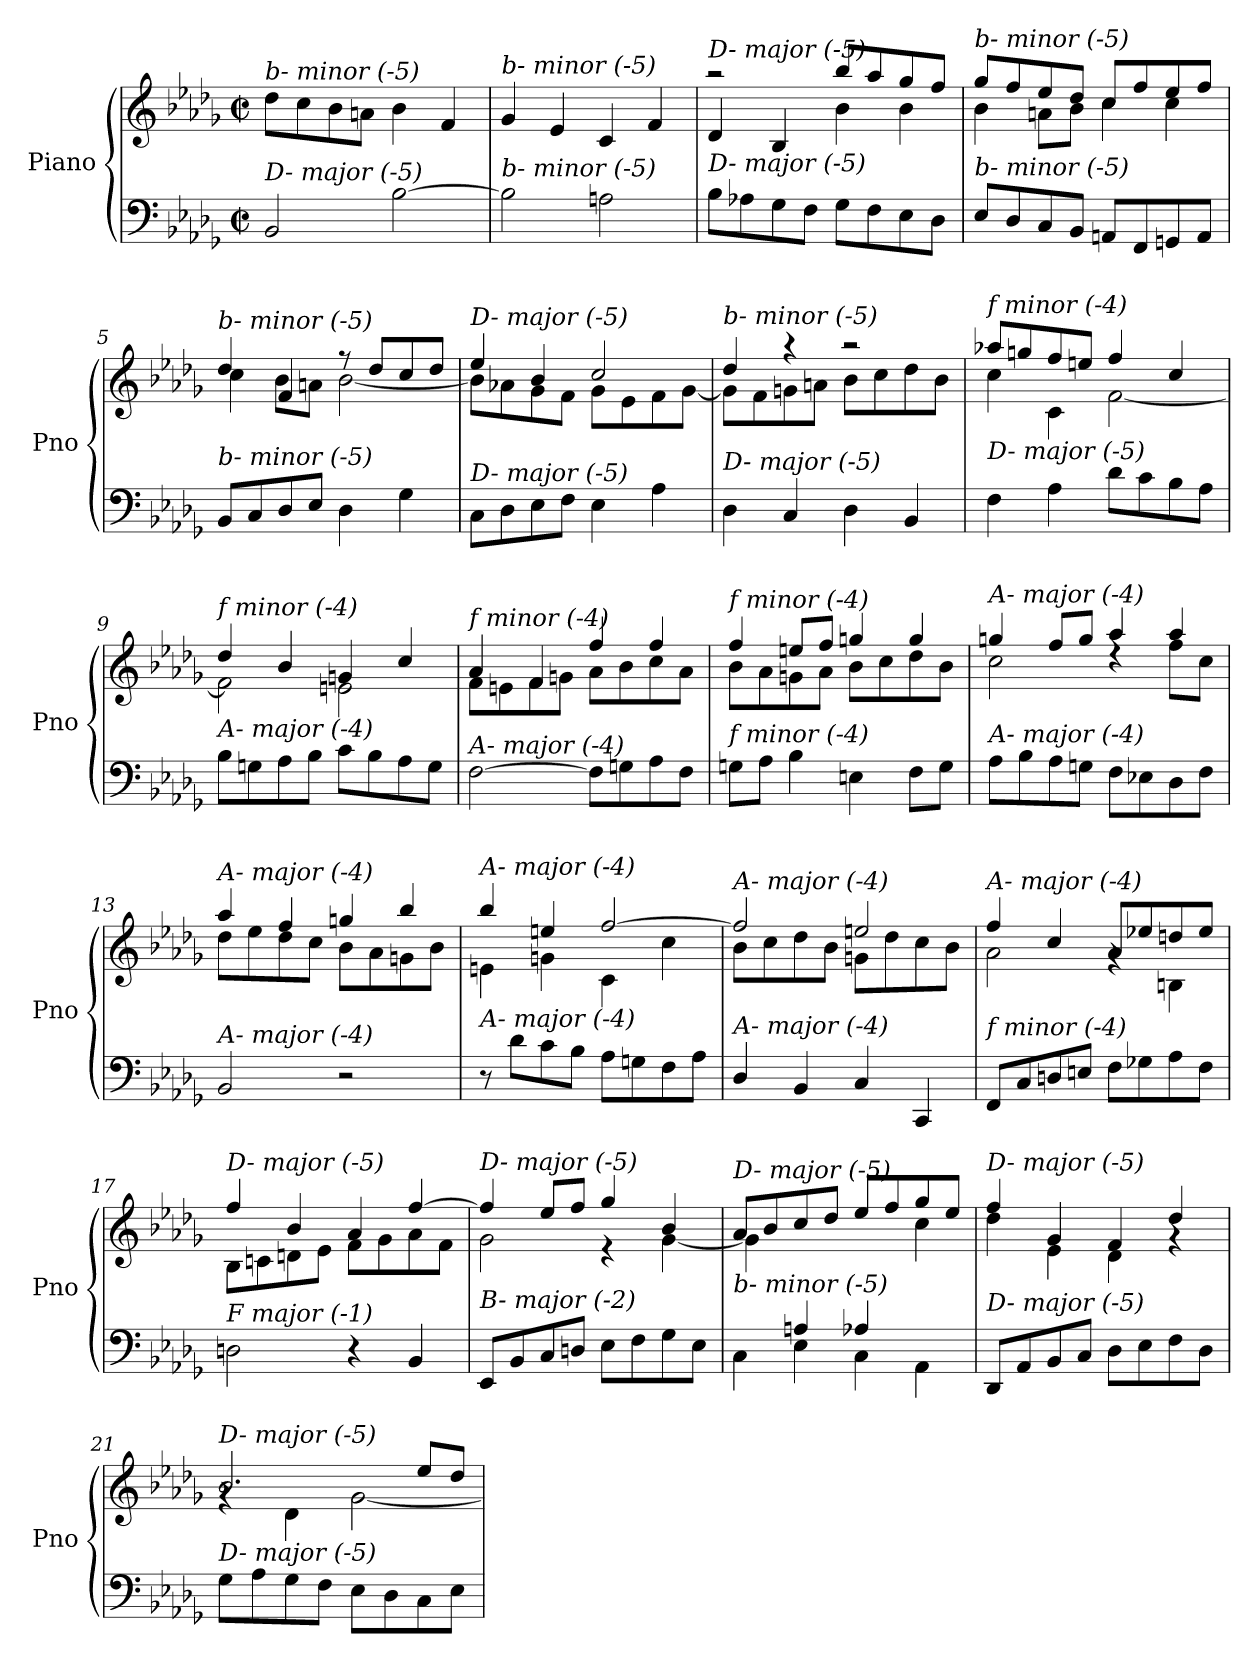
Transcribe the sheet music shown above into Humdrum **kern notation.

**kern	**kern
*part1	*part1
*staff2	*staff1
*I"Piano	*
*I'Pno	*
*clefF4	*clefG2
*k[b-e-a-d-g-]	*k[b-e-a-d-g-]
*M2/2	*M2/2
*met(c|)	*met(c|)
=1	=1
!	!LO:TX:i:t=b- minor (-5)
!LO:TX:i:t=D- major (-5)	!
2BB-/	8dd-\L
.	8cc\
.	8b-\
.	8an\J
[2B-\	4b-\
.	4f/
=2	=2
!	!LO:TX:i:t=b- minor (-5)
!LO:TX:i:t=b- minor (-5)	!
2B-\]	4g-/
.	4e-/
2An\	4c/
.	4f/
=3	=3
*	*^
!	!LO:TX:i:t=D- major (-5)	!
!LO:TX:i:t=D- major (-5)	!	!
8B-\L	2r	4d-/
8A-X\	.	.
8G-\	.	4B-/
8F\J	.	.
8G-\L	8bb-/L	4b-\
8F\	8aa-/	.
8E-\	8gg-/	4b-\
8D-\J	8ff/J	.
=4	=4	=4
!	!LO:TX:i:t=b- minor (-5)	!
!LO:TX:i:t=b- minor (-5)	!	!
8E-/L	8gg-/L	4b-\
8D-/	8ff/	.
8C/	8ee-/	8an\L
8BB-/J	8dd-/J	8b-\J
8AAn/L	8cc/L	4cc\
8FF/	8ff/	.
8GGn/	8ee-/	4cc\
8AA/J	8ff/J	.
=5	=5	=5
!	!LO:TX:i:t=b- minor (-5)	!
!LO:TX:i:t=b- minor (-5)	!	!
8BB-/L	4dd-/	4cc\
8C/	.	.
8D-/	4f/	8b-\L
8E-/J	.	8an\J
4D-\	8r	[2b-\
.	8dd-/L	.
4G-\	8cc/	.
.	8dd-/J	.
!!LO:LB:g=z	!!
=6	=6	=6
!	!LO:TX:i:t=D- major (-5)	!
!LO:TX:i:t=D- major (-5)	!	!
8C\L	4ee-/	8b-\L]
8D-\	.	8a-X\
8E-\	4b-/	8g-\
8F\J	.	8f\J
4E-\	2cc/	8g-\L
.	.	8e-\
4A-\	.	8f\
.	.	[8g-\J
=7	=7	=7
!	!LO:TX:i:t=b- minor (-5)	!
!LO:TX:i:t=D- major (-5)	!	!
4D-\	4dd-/	8g-\L]
.	.	8f\
4C/	4r	8gn\
.	.	8an\J
4D-\	2r	8b-\L
.	.	8cc\
4BB-/	.	8dd-\
.	.	8b-\J
=8	=8	=8
!	!LO:TX:i:t=f minor (-4)	!
!LO:TX:i:t=D- major (-5)	!	!
4F\	8aa-X/L	4cc\
.	8ggn/	.
4A-\	8ff/	4c\
.	8een/J	.
8d-\L	4ff/	[2f\
8c\	.	.
8B-\	4cc/	.
8A-\J	.	.
=9	=9	=9
!	!LO:TX:i:t=f minor (-4)	!
!LO:TX:i:t=A- major (-4)	!	!
8B-\L	4dd-/	2f\]
8Gn\	.	.
8A-\	4b-/	.
8B-\J	.	.
8c\L	4gn/	2en\
8B-\	.	.
8A-\	4cc/	.
8G\J	.	.
=10	=10	=10
!	!LO:TX:i:t=f minor (-4)	!
!LO:TX:i:t=A- major (-4)	!	!
[2F\	4a-/	8f\L
.	.	8en\
.	4f/	8f\
.	.	8gn\J
8F\L]	4ff/	8a-\L
8Gn\	.	8b-\
8A-\	4ff/	8cc\
8F\J	.	8a-\J
!!LO:LB:g=z	!!
=11	=11	=11
!	!LO:TX:i:t=f minor (-4)	!
!LO:TX:i:t=f minor (-4)	!	!
8Gn\L	4ff/	8b-\L
8A-\J	.	8a-\
4B-\	8een/L	8gn\
.	8ff/J	8a-\J
4En\	4ggn/	8b-\L
.	.	8cc\
8F\L	4gg/	8dd-\
8G\J	.	8b-\J
=12	=12	=12
!	!LO:TX:i:t=A- major (-4)	!
!LO:TX:i:t=A- major (-4)	!	!
8A-\L	4ggn/	2cc\
8B-\	.	.
8A-\	8ff/L	.
8Gn\J	8gg/J	.
8F\L	4aa-/	4rdd
8E-X\	.	.
8D-\	4aa-/	8ff\L
8F\J	.	8cc\J
=13	=13	=13
!	!LO:TX:i:t=A- major (-4)	!
!LO:TX:i:t=A- major (-4)	!	!
2BB-/	4aa-/	8dd-\L
.	.	8ee-\
.	4ff/	8dd-\
.	.	8cc\J
2r	4ggn/	8b-\L
.	.	8a-\
.	4bb-/	8gn\
.	.	8b-\J
=14	=14	=14
!	!LO:TX:i:t=A- major (-4)	!
!LO:TX:i:t=A- major (-4)	!	!
8r	4bb-/	4en\
8d-\L	.	.
8c\	4een/	4gn\
8B-\J	.	.
8A-\L	[2ff/	4c\
8Gn\	.	.
8F\	.	4cc\
8A-\J	.	.
=15	=15	=15
!	!LO:TX:i:t=A- major (-4)	!
!LO:TX:i:t=A- major (-4)	!	!
4D-/	2ff/]	8b-\L
.	.	8cc\
4BB-/	.	8dd-\
.	.	8b-\J
4C/	2een/	8gn\L
.	.	8dd-\
4CC/	.	8cc\
.	.	8b-\J
!!LO:LB:g=z	!!
=16	=16	=16
!	!LO:TX:i:t=A- major (-4)	!
!LO:TX:i:t=f minor (-4)	!	!
8FF/L	4ff/	2a-\
8C/	.	.
8Dn/	4cc/	.
8En/J	.	.
8F\L	8a-/L	4rg
8G-X\	8ee-X/	.
8A-\	8ddn/	4Bni\
8F\J	8ee-/J	.
=17	=17	=17
!	!LO:TX:i:t=D- major (-5)	!
!LO:TX:i:t=F major (-1)	!	!
2Dn\	4ff/	8B-\L
.	.	8cn\
.	4b-/	8dn\
.	.	8e-\J
4r	4a-/	8f\L
.	.	8g-\
4BB-/	[4ff/	8a-\
.	.	8f\J
=18	=18	=18
!	!LO:TX:i:t=D- major (-5)	!
!LO:TX:i:t=B- major (-2)	!	!
8EE-/L	4ff/]	2g-\
8BB-/	.	.
8C/	8ee-/L	.
8Dn/J	8ff/J	.
8E-\L	4gg-/	4r
8F\	.	.
8G-\	4b-/	[4g-\
8E-\J	.	.
=19	=19	=19
*^	*	*
!	!	!LO:TX:i:t=D- major (-5)	!
!LO:TX:i:t=b- minor (-5)	!	!	!
4ryy	4C\	8a-/L	4g-\]
.	.	8b-/	.
4Ani/	4E-\	8cc/	2ryy
.	.	8dd-/J	.
4A-/	4C\	8ee-/L	.
.	.	8ff/	.
4ryy	4AA-\	8gg-/	4cc\
.	.	8ee-/J	.
*v	*v	*	*
=20	=20	=20
!	!LO:TX:i:t=D- major (-5)	!
!LO:TX:i:t=D- major (-5)	!	!
8DD-/L	4ff/	4dd-\
8AA-/	.	.
8BB-/	4g-/	4e-\
8C/J	.	.
8D-\L	4f/	4d-\
8E-\	.	.
8F\	4dd-/	4rg
8D-\J	.	.
!!LO:LB:g=z	!!
=21	=21	=21
!	!LO:TX:i:t=D- major (-5)	!
!LO:TX:i:t=D- major (-5)	!	!
8G-\L	2.b-/	4rg
8A-\	.	.
8G-\	.	4d-\
8F\J	.	.
8E-\L	.	[2g-\
8D-\	.	.
8C\	8ee-/L	.
8E-\J	8dd-/J	.
*	*v	*v
=	=
*-	*-
